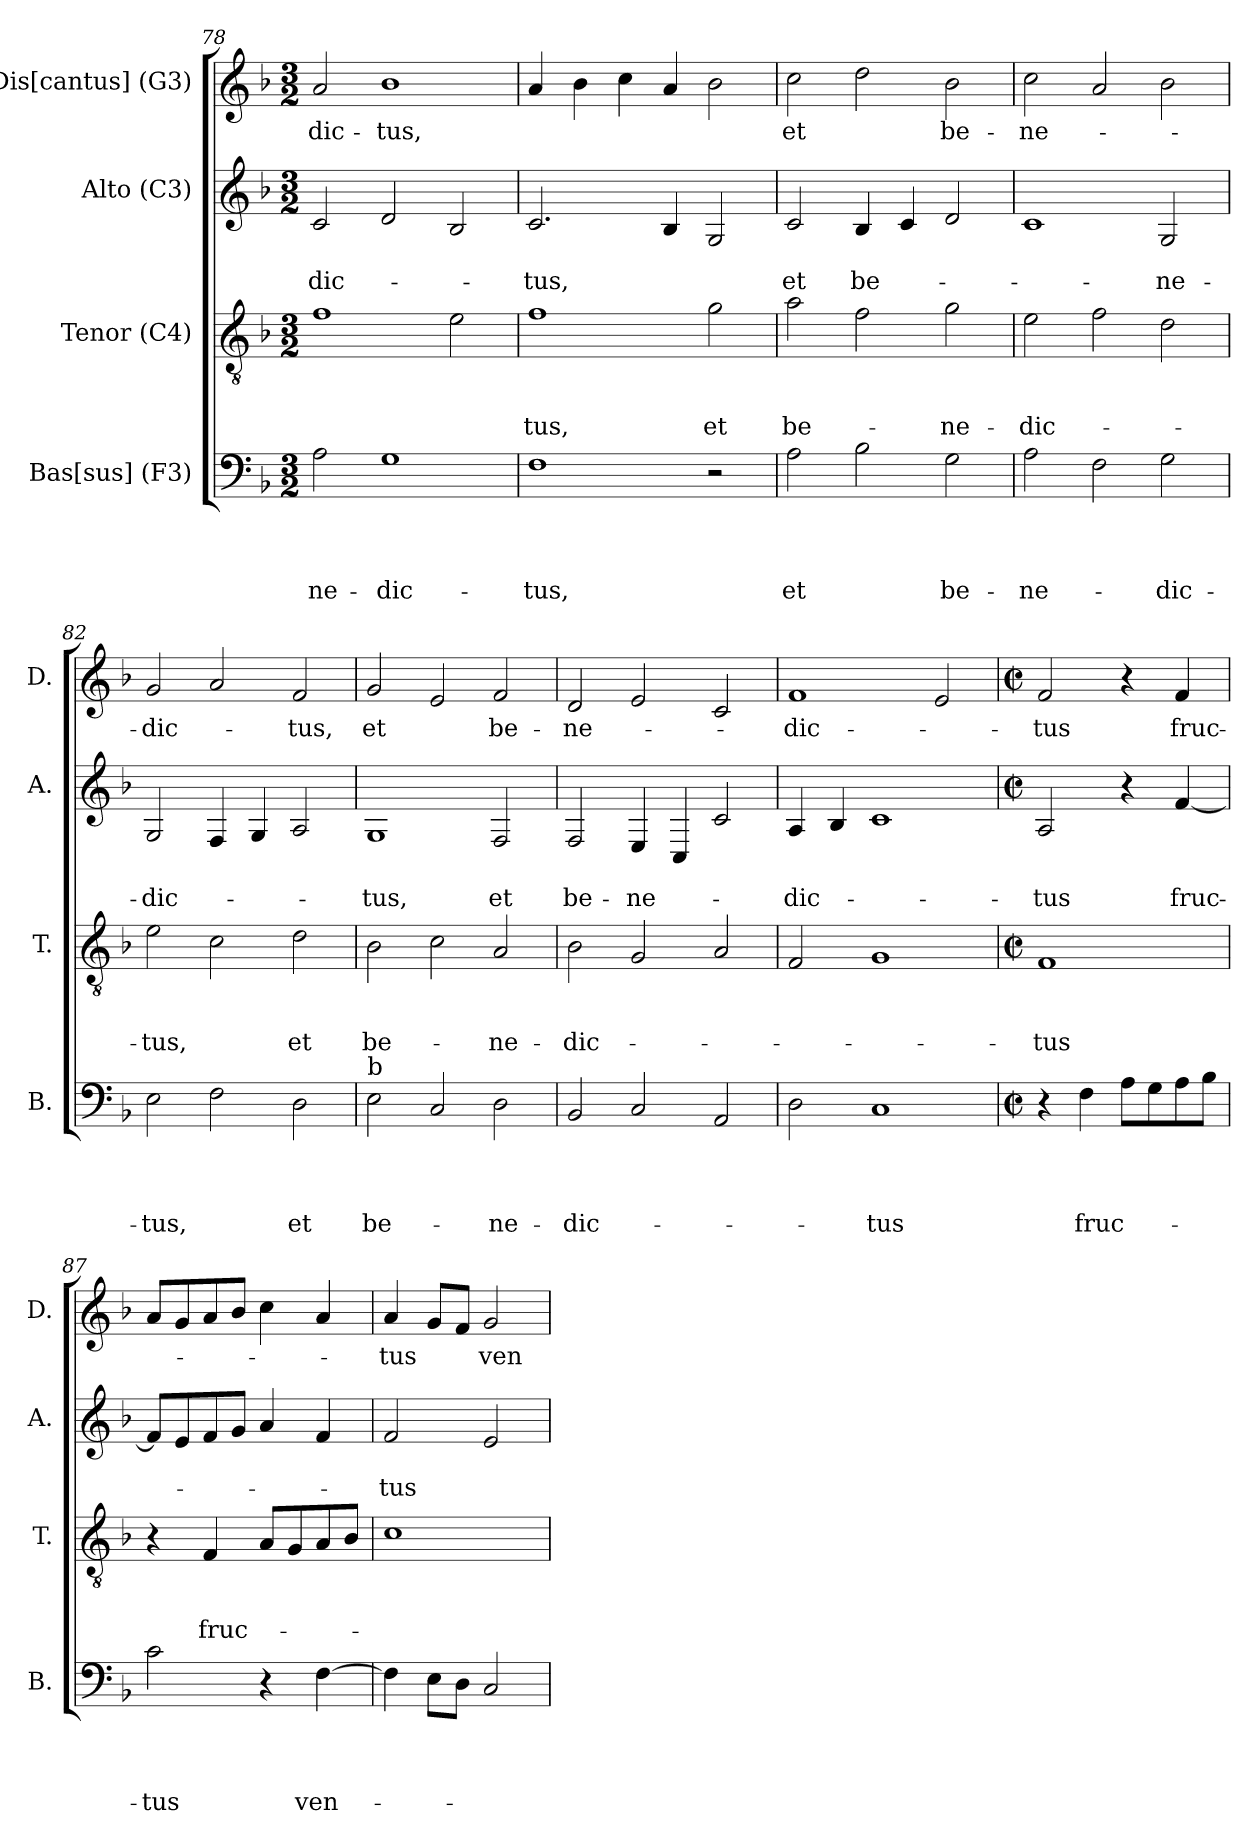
**kern	**text	**text	**text	**text	**kern	**text	**text	**text	**kern	**text	**text	**kern	**text
*part4	*part4	*part4	*part4	*part4	*part3	*part3	*part3	*part3	*part2	*part2	*part2	*part1	*part1
*staff4	*staff4	*staff4	*staff4	*staff4	*staff3	*staff3	*staff3	*staff3	*staff2	*staff2	*staff2	*staff1	*staff1
*I"Bas[sus] (F3)	*	*	*	*	*I"Tenor (C4)	*	*	*	*I"Alto (C3)	*	*	*I"Dis[cantus] (G3)	*
*I'B.	*	*	*	*	*I'T.	*	*	*	*I'A.	*	*	*I'D.	*
*clefF4	*	*	*	*	*clefGv2	*	*	*	*clefG2	*	*	*clefG2	*
*k[b-]	*	*	*	*	*k[b-]	*	*	*	*k[b-]	*	*	*k[b-]	*
*F:	*	*	*	*	*F:	*	*	*	*F:	*	*	*F:	*
*M3/2	*	*	*	*	*M3/2	*	*	*	*M3/2	*	*	*M3/2	*
=78	=78	=78	=78	=78	=78	=78	=78	=78	=78	=78	=78	=78	=78
!	!	!	!	!LO:LY:b	!	!	!	!	!	!	!LO:LY:b	!	!LO:LY:b
2A\	.	.	.	-ne-	1f	.	.	.	2c/	.	-dic-	2a/	-dic-
!	!	!	!	!LO:LY:b	!	!	!	!	!	!	!	!	!LO:LY:b
1G	.	.	.	-dic-	.	.	.	.	2d/	.	.	1b-	-tus,
.	.	.	.	.	2e\	.	.	.	2B-/	.	.	.	.
!!LO:LB:g=z
=79	=79	=79	=79	=79	=79	=79	=79	=79	=79	=79	=79	=79	=79
!	!	!	!	!LO:LY:b	!	!	!	!LO:LY:b	!	!	!LO:LY:b	!	!
1F	.	.	.	-tus,	1f	.	.	-tus,	2.c/	.	-tus,	4a/	.
.	.	.	.	.	.	.	.	.	.	.	.	4b-\	.
.	.	.	.	.	.	.	.	.	.	.	.	4cc\	.
.	.	.	.	.	.	.	.	.	4B-/	.	.	4a/	.
!	!	!	!	!	!	!	!	!LO:LY:b	!	!	!	!	!
2r	.	.	.	.	2g\	.	.	et	2G/	.	.	2b-\	.
=80	=80	=80	=80	=80	=80	=80	=80	=80	=80	=80	=80	=80	=80
!	!	!	!	!LO:LY:b	!	!	!	!LO:LY:b	!	!	!LO:LY:b	!	!LO:LY:b
2A\	.	.	.	et	2a\	.	.	be-	2c/	.	et	2cc\	et
!	!	!	!	!	!	!	!	!	!	!	!LO:LY:b	!	!
2B-\	.	.	.	.	2f\	.	.	.	4B-/	.	be-	2dd\	.
.	.	.	.	.	.	.	.	.	4c/	.	.	.	.
!	!	!	!	!LO:LY:b	!	!	!	!LO:LY:b	!	!	!	!	!LO:LY:b
2G\	.	.	.	be-	2g\	.	.	-ne-	2d/	.	.	2b-\	be-
=81	=81	=81	=81	=81	=81	=81	=81	=81	=81	=81	=81	=81	=81
!	!	!	!	!LO:LY:b	!	!	!	!LO:LY:b	!	!	!	!	!LO:LY:b
2A\	.	.	.	-ne-	2e\	.	.	-dic-	1c	.	.	2cc\	-ne-
2F\	.	.	.	.	2f\	.	.	.	.	.	.	2a/	.
!	!	!	!	!LO:LY:b	!	!	!	!	!	!	!LO:LY:b	!	!
2G\	.	.	.	-dic-	2d\	.	.	.	2G/	.	-ne-	2b-\	.
=82	=82	=82	=82	=82	=82	=82	=82	=82	=82	=82	=82	=82	=82
!	!	!	!	!LO:LY:b	!	!	!	!LO:LY:b	!	!	!LO:LY:b	!	!LO:LY:b
2E\	.	.	.	-tus,	2e\	.	.	-tus,	2G/	.	-dic-	2g/	-dic-
2F\	.	.	.	.	2c\	.	.	.	4F/	.	.	2a/	.
.	.	.	.	.	.	.	.	.	4G/	.	.	.	.
!	!	!	!	!LO:LY:b	!	!	!	!LO:LY:b	!	!	!	!	!LO:LY:b
2D\	.	.	.	et	2d\	.	.	et	2A/	.	.	2f/	-tus,
=83	=83	=83	=83	=83	=83	=83	=83	=83	=83	=83	=83	=83	=83
!LO:TX:a:t=b	!	!	!	!	!	!	!	!	!	!	!	!	!
!	!	!	!	!LO:LY:b	!	!	!	!LO:LY:b	!	!	!LO:LY:b	!	!LO:LY:b
2E\	.	.	.	be-	2B-\	.	.	be-	1G	.	-tus,	2g/	et
2C/	.	.	.	.	2c\	.	.	.	.	.	.	2e/	.
!	!	!	!	!LO:LY:b	!	!	!	!LO:LY:b	!	!	!LO:LY:b	!	!LO:LY:b
2D\	.	.	.	-ne-	2A/	.	.	-ne-	2F/	.	et	2f/	be-
=84	=84	=84	=84	=84	=84	=84	=84	=84	=84	=84	=84	=84	=84
!	!	!	!	!LO:LY:b	!	!	!	!LO:LY:b	!	!	!LO:LY:b	!	!LO:LY:b
2BB-/	.	.	.	-dic-	2B-\	.	.	-dic-	2F/	.	be-	2d/	-ne-
!	!	!	!	!	!	!	!	!	!	!	!LO:LY:b	!	!
2C/	.	.	.	.	2G/	.	.	.	4E/	.	-ne-	2e/	.
.	.	.	.	.	.	.	.	.	4C/	.	.	.	.
2AA/	.	.	.	.	2A/	.	.	.	2c/	.	.	2c/	.
!!LO:PB:g=z
=85	=85	=85	=85	=85	=85	=85	=85	=85	=85	=85	=85	=85	=85
!	!	!	!	!	!	!	!	!	!	!	!LO:LY:b	!	!LO:LY:b
2D\	.	.	.	.	2F/	.	.	.	4A/	.	-dic-	1f	-dic-
.	.	.	.	.	.	.	.	.	4B-/	.	.	.	.
!	!	!	!	!LO:LY:b	!	!	!	!	!	!	!	!	!
1C	.	.	.	-tus	1G	.	.	.	1c	.	.	.	.
.	.	.	.	.	.	.	.	.	.	.	.	2e/	.
=86	=86	=86	=86	=86	=86	=86	=86	=86	=86	=86	=86	=86	=86
*M2/2	*	*	*	*	*M2/2	*	*	*	*M2/2	*	*	*M2/2	*
*met(c|)	*	*	*	*	*met(c|)	*	*	*	*met(c|)	*	*	*met(c|)	*
!	!	!	!	!	!	!	!	!LO:LY:b	!	!	!LO:LY:b	!	!LO:LY:b
4r	.	.	.	.	1F	.	.	-tus	2A/	.	-tus	2f/	-tus
!	!	!	!	!LO:LY:b	!	!	!	!	!	!	!	!	!
4F\	.	.	.	fruc-	.	.	.	.	.	.	.	.	.
8A\L	.	.	.	.	.	.	.	.	4r	.	.	4r	.
8G\	.	.	.	.	.	.	.	.	.	.	.	.	.
!	!	!	!	!	!	!	!	!	!	!	!LO:LY:b	!	!LO:LY:b
8A\	.	.	.	.	.	.	.	.	[<4f/	.	fruc-	4f/	fruc-
8B-\J	.	.	.	.	.	.	.	.	.	.	.	.	.
=87	=87	=87	=87	=87	=87	=87	=87	=87	=87	=87	=87	=87	=87
!	!	!	!	!LO:LY:b	!	!	!	!	!	!	!	!	!
2c\	.	.	.	-tus	4r	.	.	.	8f/L]	.	.	8a/L	.
.	.	.	.	.	.	.	.	.	8e/	.	.	8g/	.
!	!	!	!	!	!	!	!	!LO:LY:b	!	!	!	!	!
.	.	.	.	.	4F/	.	.	fruc-	8f/	.	.	8a/	.
.	.	.	.	.	.	.	.	.	8g/J	.	.	8b-/J	.
4r	.	.	.	.	8A/L	.	.	.	4a/	.	.	4cc\	.
.	.	.	.	.	8G/	.	.	.	.	.	.	.	.
!	!	!	!	!LO:LY:b	!	!	!	!	!	!	!	!	!
[>4F\	.	.	.	ven-	8A/	.	.	.	4f/	.	.	4a/	.
.	.	.	.	.	8B-/J	.	.	.	.	.	.	.	.
=88	=88	=88	=88	=88	=88	=88	=88	=88	=88	=88	=88	=88	=88
!	!	!	!	!	!	!	!	!	!	!	!LO:LY:b	!	!LO:LY:b
4F\]	.	.	.	.	1c	.	.	.	2f/	.	-tus	4a/	-tus
8E\L	.	.	.	.	.	.	.	.	.	.	.	8g/L	.
8D\J	.	.	.	.	.	.	.	.	.	.	.	8f/J	.
!	!	!	!	!	!	!	!	!	!	!	!	!	!LO:LY:b
2C/	.	.	.	.	.	.	.	.	2e/	.	.	2g/	ven-
=	=	=	=	=	=	=	=	=	=	=	=	=	=
*-	*-	*-	*-	*-	*-	*-	*-	*-	*-	*-	*-	*-	*-
